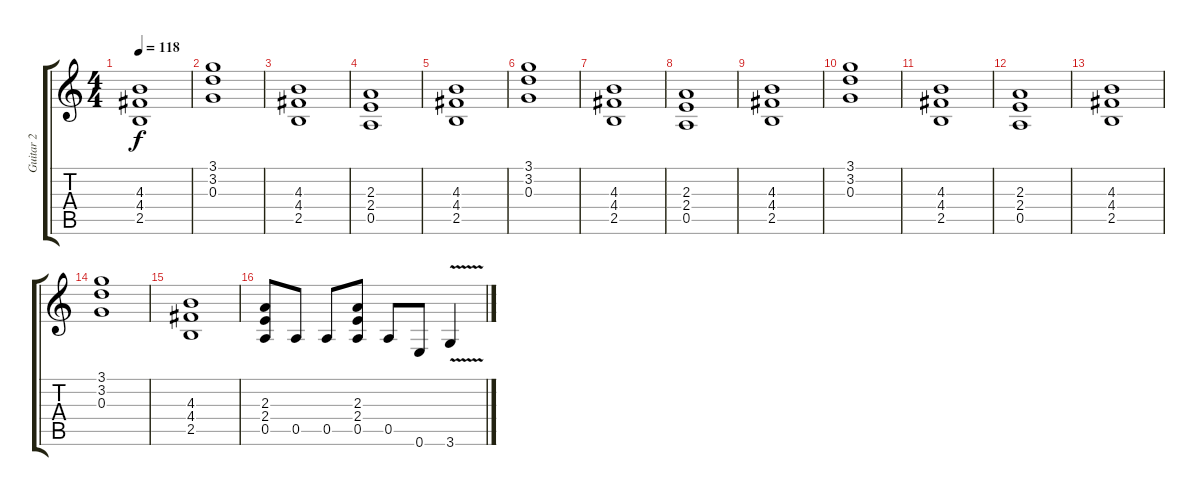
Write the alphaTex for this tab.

\track ("Guitar 2" "Guitar 2") {instrument distortionguitar}
\staff {score tabs}
\tuning (E4 B3 G3 D3 A2 E2) {hide}
\ts (4 4)
\tempo 118
\clef g2
\ks c
(4.3 4.4 2.5).1{dy f} |
(3.1 3.2 0.3).1 |
(4.3 4.4 2.5).1 |
(2.3 2.4 0.5).1 |
(4.3 4.4 2.5).1 |
(3.1 3.2 0.3).1 |
(4.3 4.4 2.5).1 |
(2.3 2.4 0.5).1 |
(4.3 4.4 2.5).1 |
(3.1 3.2 0.3).1 |
(4.3 4.4 2.5).1 |
(2.3 2.4 0.5).1 |
(4.3 4.4 2.5).1 |
(3.1 3.2 0.3).1 |
(4.3 4.4 2.5).1 |
(2.3 2.4 0.5).8 0.5.8 0.5.8 (2.3 2.4 0.5).8 0.5.8 0.6.8 3.6{v}.4
